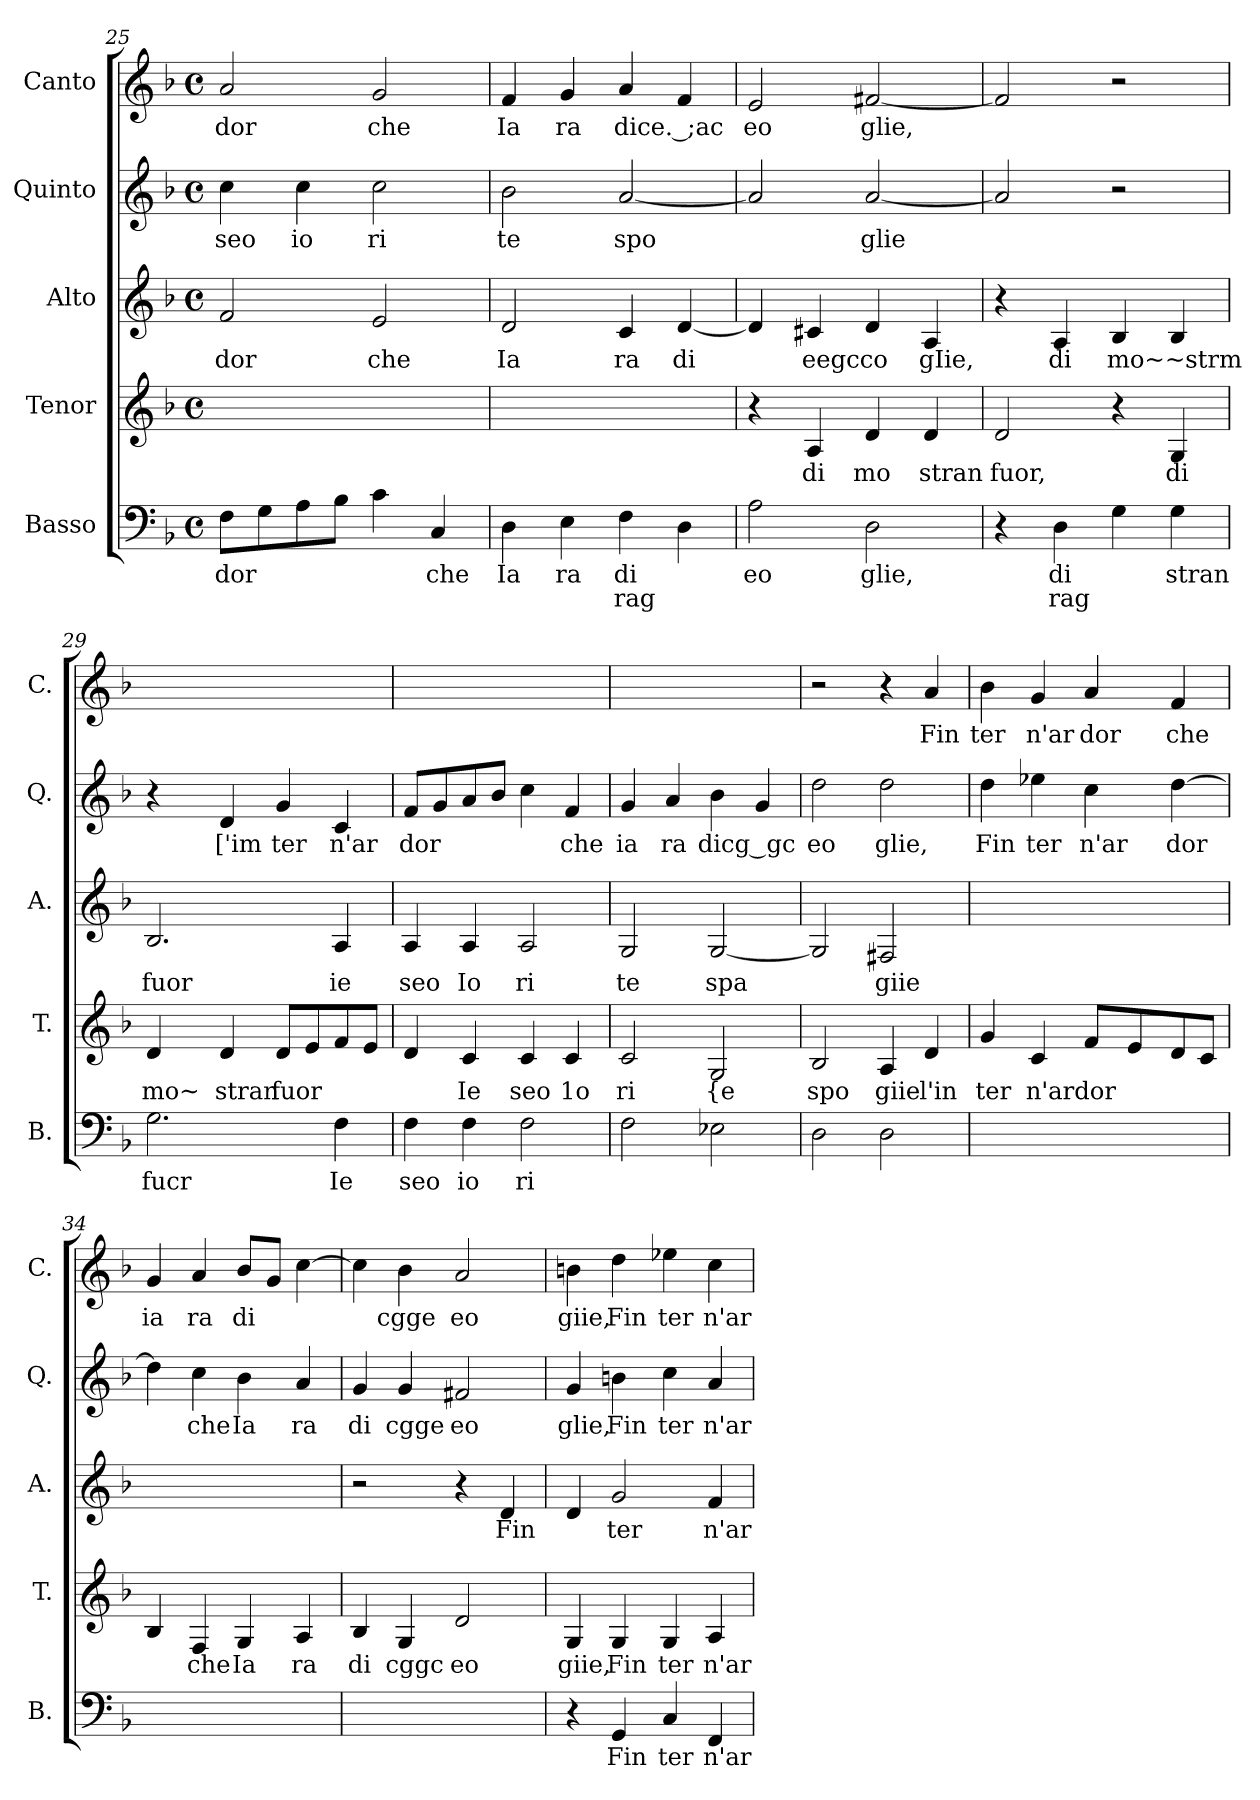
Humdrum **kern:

**kern	**text	**text	**kern	**text	**kern	**text	**kern	**text	**kern	**text
*part5	*part5	*part5	*part4	*part4	*part3	*part3	*part2	*part2	*part1	*part1
*staff5	*staff5	*staff5	*staff4	*staff4	*staff3	*staff3	*staff2	*staff2	*staff1	*staff1
*I"Basso	*	*	*I"Tenor	*	*I"Alto	*	*I"Quinto	*	*I"Canto	*
*I'B.	*	*	*I'T.	*	*I'A.	*	*I'Q.	*	*I'C.	*
*clefF4	*	*	*clefG2	*	*clefG2	*	*clefG2	*	*clefG2	*
*k[b-]	*	*	*k[b-]	*	*k[b-]	*	*k[b-]	*	*k[b-]	*
*F:	*	*	*F:	*	*F:	*	*F:	*	*F:	*
*M4/4	*	*	*M4/4	*	*M4/4	*	*M4/4	*	*M4/4	*
*met(c)	*	*	*met(c)	*	*met(c)	*	*met(c)	*	*met(c)	*
=25	=25	=25	=25	=25	=25	=25	=25	=25	=25	=25
!	!LO:LY:b	!	!	!	!	!LO:LY:b	!	!LO:LY:b	!	!LO:LY:b
8F\L	dor	.	1ryy	.	2f/	dor	4cc\	seo­	2a/	dor
8G\	.	.	.	.	.	.	.	.	.	.
!	!	!	!	!	!	!	!	!LO:LY:b	!	!
8A\	.	.	.	.	.	.	4cc\	io­	.	.
8B-\J	.	.	.	.	.	.	.	.	.	.
!	!	!	!	!	!	!LO:LY:b	!	!LO:LY:b	!	!LO:LY:b
4c\	.	.	.	.	2e/	che	2cc\	ri­	2g/	che
!	!LO:LY:b	!	!	!	!	!	!	!	!	!
4C/	che	.	.	.	.	.	.	.	.	.
!!LO:PB:g=z
=26	=26	=26	=26	=26	=26	=26	=26	=26	=26	=26
!	!LO:LY:b	!	!	!	!	!LO:LY:b	!	!LO:LY:b	!	!LO:LY:b
4D\	Ia	.	1ryy	.	2d/	Ia	2b-\	te	4f/	Ia
!	!LO:LY:b	!	!	!	!	!	!	!	!	!LO:LY:b
4E\	ra­	.	.	.	.	.	.	.	4g/	ra­
!	!LO:LY:b	!LO:LY:b	!	!	!	!LO:LY:b	!	!LO:LY:b	!	!LO:LY:b
4F\	di­	rag­	.	.	4c/	ra­	[2a/	spo­	4a/	di­ce. ;ac­
!	!	!	!	!	!	!LO:LY:b	!	!	!	!
4D\	.	.	.	.	[4d/	di­	.	.	4f/	.
=27	=27	=27	=27	=27	=27	=27	=27	=27	=27	=27
!	!LO:LY:b	!	!	!	!	!	!	!	!	!LO:LY:b
2A\	eo­	.	4r	.	4d/]	.	2a/]	.	2e/	eo­
!	!	!	!	!LO:LY:b	!	!LO:LY:b	!	!	!	!
.	.	.	4A/	di­	4c#X/	eegc­co­	.	.	.	.
!	!LO:LY:b	!	!	!LO:LY:b	!	!	!	!LO:LY:b	!	!LO:LY:b
2D\	glie,	.	4d/	mo­­	4d/	.	[2a/	glie	[2f#X/	glie,
!	!	!	!	!LO:LY:b	!	!LO:LY:b	!	!	!	!
.	.	.	4d/	stran	4A/	gIie,	.	.	.	.
=28	=28	=28	=28	=28	=28	=28	=28	=28	=28	=28
!	!	!	!	!LO:LY:b	!	!	!	!	!	!
4r	.	.	2d/	fuor,	4r	.	2a/]	.	2f#/]	.
!	!LO:LY:b	!LO:LY:b	!	!	!	!LO:LY:b	!	!	!	!
4D\	di­	rag­	.	.	4A/	di­­	.	.	.	.
!	!	!	!	!	!	!LO:LY:b	!	!	!	!
4G\	.	.	4r	.	4B-/	mo~~strm­	2r	.	2r	.
!	!LO:LY:b	!	!	!LO:LY:b	!	!	!	!	!	!
4G\	stran	.	4G/	di­	4B-/	.	.	.	.	.
=29	=29	=29	=29	=29	=29	=29	=29	=29	=29	=29
!	!LO:LY:b	!	!	!LO:LY:b	!	!LO:LY:b	!	!	!	!
2.G\	fucr	.	4d/	mo­~­	2.B-/	fuor	4r	.	1ryy	.
!	!	!	!	!LO:LY:b	!	!	!	!LO:LY:b	!	!
.	.	.	4d/	stran	.	.	4d/	['im­	.	.
!	!	!	!	!LO:LY:b	!	!	!	!LO:LY:b	!	!
.	.	.	8d/L	fuor	.	.	4g/	ter­	.	.
.	.	.	8e/	.	.	.	.	.	.	.
!	!LO:LY:b	!	!	!	!	!LO:LY:b	!	!LO:LY:b	!	!
4F\	Ie	.	8f/	.	4A/	ie	4c/	n'ar­	.	.
.	.	.	8e/J	.	.	.	.	.	.	.
=30	=30	=30	=30	=30	=30	=30	=30	=30	=30	=30
!	!LO:LY:b	!	!	!	!	!LO:LY:b	!	!LO:LY:b	!	!
4F\	seo­	.	4d/	.	4A/	seo­	8f/L	dor	1ryy	.
.	.	.	.	.	.	.	8g/	.	.	.
!	!LO:LY:b	!	!	!LO:LY:b	!	!LO:LY:b	!	!	!	!
4F\	io­	.	4c/	Ie	4A/	Io­	8a/	.	.	.
.	.	.	.	.	.	.	8b-/J	.	.	.
!	!LO:LY:b	!	!	!LO:LY:b	!	!LO:LY:b	!	!	!	!
2F\	ri­	.	4c/	seo­	2A/	ri­	4cc\	.	.	.
!	!	!	!	!LO:LY:b	!	!	!	!LO:LY:b	!	!
.	.	.	4c/	­1o­	.	.	4f/	che	.	.
!!LO:LB:g=z
=31	=31	=31	=31	=31	=31	=31	=31	=31	=31	=31
!	!	!	!	!LO:LY:b	!	!LO:LY:b	!	!LO:LY:b	!	!
2F\	.	.	2c/	ri­	2G/	te	4g/	ia	1ryy	.
!	!	!	!	!	!	!	!	!LO:LY:b	!	!
.	.	.	.	.	.	.	4a/	ra­	.	.
!	!	!	!	!LO:LY:b	!	!LO:LY:b	!	!LO:LY:b	!	!
2E-X\	.	.	2G/	{e	[2G/	spa­	4b-\	di­cg gc­	.	.
.	.	.	.	.	.	.	4g/	.	.	.
=32	=32	=32	=32	=32	=32	=32	=32	=32	=32	=32
!	!	!	!	!LO:LY:b	!	!	!	!LO:LY:b	!	!
2D\	.	.	2B-/	spo­	2G/]	.	2dd\	eo­	2r	.
!	!	!	!	!LO:LY:b	!	!LO:LY:b	!	!LO:LY:b	!	!
2D\	.	.	4A/	giie	2F#X/	giie	2dd\	glie,	4r	.
!	!	!	!	!LO:LY:b	!	!	!	!	!	!LO:LY:b
.	.	.	4d/	l'in­	.	.	.	.	4a/	Fin­
=33	=33	=33	=33	=33	=33	=33	=33	=33	=33	=33
!	!	!	!	!LO:LY:b	!	!	!	!LO:LY:b	!	!LO:LY:b
1ryy	.	.	4g/	ter­	1ryy	.	4dd\	Fin­	4b-\	ter­­
!	!	!	!	!LO:LY:b	!	!	!	!LO:LY:b	!	!LO:LY:b
.	.	.	4c/	n'ar­­­dor­	.	.	4ee-X\	ter­	4g/	n'ar­
!	!	!	!	!	!	!	!	!LO:LY:b	!	!LO:LY:b
.	.	.	8f/L	.	.	.	4cc\	n'ar­	4a/	­­­dor­
.	.	.	8e/	.	.	.	.	.	.	.
!	!	!	!	!	!	!	!	!LO:LY:b	!	!LO:LY:b
.	.	.	8d/	.	.	.	[4dd\	dor	4f/	che
.	.	.	8c/J	.	.	.	.	.	.	.
=34	=34	=34	=34	=34	=34	=34	=34	=34	=34	=34
!	!	!	!	!	!	!	!	!	!	!LO:LY:b
1ryy	.	.	4B-/	.	1ryy	.	4dd\]	.	4g/	ia
!	!	!	!	!LO:LY:b	!	!	!	!LO:LY:b	!	!LO:LY:b
.	.	.	4F/	che	.	.	4cc\	che	4a/	ra­
!	!	!	!	!LO:LY:b	!	!	!	!LO:LY:b	!	!LO:LY:b
.	.	.	4G/	Ia	.	.	4b-\	Ia	8b-/L	di­
.	.	.	.	.	.	.	.	.	8g/J	.
!	!	!	!	!LO:LY:b	!	!	!	!LO:LY:b	!	!
.	.	.	4A/	ra­	.	.	4a/	ra­	[4cc\	.
=35	=35	=35	=35	=35	=35	=35	=35	=35	=35	=35
!	!	!	!	!LO:LY:b	!	!	!	!LO:LY:b	!	!
1ryy	.	.	4B-/	di­	2r	.	4g/	di­	4cc\]	.
!	!	!	!	!LO:LY:b	!	!	!	!LO:LY:b	!	!LO:LY:b
.	.	.	4G/	cggc­	.	.	4g/	cgge­	4b-\	cgge­
!	!	!	!	!LO:LY:b	!	!	!	!LO:LY:b	!	!LO:LY:b
.	.	.	2d/	eo­	4r	.	2f#X/	eo­	2a/	eo­
!	!	!	!	!	!	!LO:LY:b	!	!	!	!
.	.	.	.	.	4d/	Fin­	.	.	.	.
!!LO:PB:g=z
=36	=36	=36	=36	=36	=36	=36	=36	=36	=36	=36
!	!	!	!	!LO:LY:b	!	!	!	!LO:LY:b	!	!LO:LY:b
4r	.	.	4G/	giie,	4d/	.	4g/	glie,	4bn\	giie,
!	!LO:LY:b	!	!	!LO:LY:b	!	!LO:LY:b	!	!LO:LY:b	!	!LO:LY:b
4GG/	Fin­	.	4G/	Fin­	2g/	ter­	4bn\	Fin­	4dd\	Fin­
!	!LO:LY:b	!	!	!LO:LY:b	!	!	!	!LO:LY:b	!	!LO:LY:b
4C/	ter­	.	4G/	ter­	.	.	4cc\	ter­	4ee-X\	ter­
!	!LO:LY:b	!	!	!LO:LY:b	!	!LO:LY:b	!	!LO:LY:b	!	!LO:LY:b
4FF/	n'ar­	.	4A/	n'ar­	4f/	n'ar­	4a/	n'ar­	4cc\	n'ar­
=	=	=	=	=	=	=	=	=	=	=
*-	*-	*-	*-	*-	*-	*-	*-	*-	*-	*-
